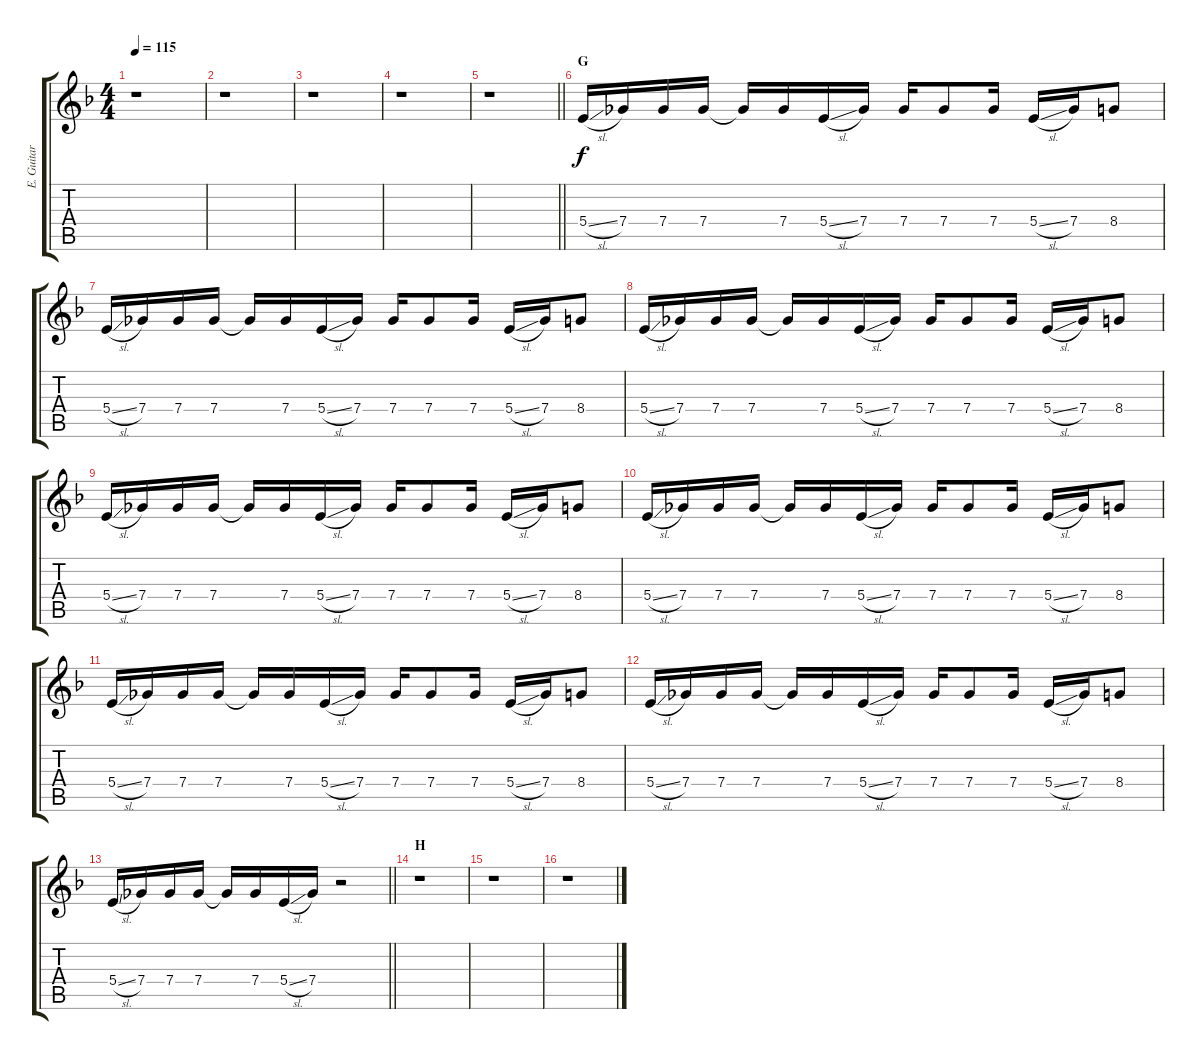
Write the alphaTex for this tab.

\track ("E. Guitar IV" "E. Guitar ") {instrument electricguitarclean}
\staff {score tabs}
\tuning (Db4 Ab3 E3 B2 Gb2 B1) {hide}
\ts (4 4)
\tempo 115
\clef g2
\ks f
r.1{dy f} |
r.1 |
r.1 |
r.1 |
\barLineRight lightlight
r.1 |
\section ("" "G")
5.4{sl}.16 7.4.16 7.4.16 7.4.16 7.4{t}.16 7.4.16 5.4{sl}.16 7.4.16 7.4.16 7.4.8 7.4.16 5.4{sl}.16 7.4.16 8.4.8 |
5.4{sl}.16 7.4.16 7.4.16 7.4.16 7.4{t}.16 7.4.16 5.4{sl}.16 7.4.16 7.4.16 7.4.8 7.4.16 5.4{sl}.16 7.4.16 8.4.8 |
5.4{sl}.16 7.4.16 7.4.16 7.4.16 7.4{t}.16 7.4.16 5.4{sl}.16 7.4.16 7.4.16 7.4.8 7.4.16 5.4{sl}.16 7.4.16 8.4.8 |
5.4{sl}.16 7.4.16 7.4.16 7.4.16 7.4{t}.16 7.4.16 5.4{sl}.16 7.4.16 7.4.16 7.4.8 7.4.16 5.4{sl}.16 7.4.16 8.4.8 |
5.4{sl}.16 7.4.16 7.4.16 7.4.16 7.4{t}.16 7.4.16 5.4{sl}.16 7.4.16 7.4.16 7.4.8 7.4.16 5.4{sl}.16 7.4.16 8.4.8 |
5.4{sl}.16 7.4.16 7.4.16 7.4.16 7.4{t}.16 7.4.16 5.4{sl}.16 7.4.16 7.4.16 7.4.8 7.4.16 5.4{sl}.16 7.4.16 8.4.8 |
5.4{sl}.16 7.4.16 7.4.16 7.4.16 7.4{t}.16 7.4.16 5.4{sl}.16 7.4.16 7.4.16 7.4.8 7.4.16 5.4{sl}.16 7.4.16 8.4.8 |
\barLineRight lightlight
5.4{sl}.16 7.4.16 7.4.16 7.4.16 7.4{t}.16 7.4.16 5.4{sl}.16 7.4.16 r.2 |
\section ("" "H")
r.1 |
r.1 |
r.1
